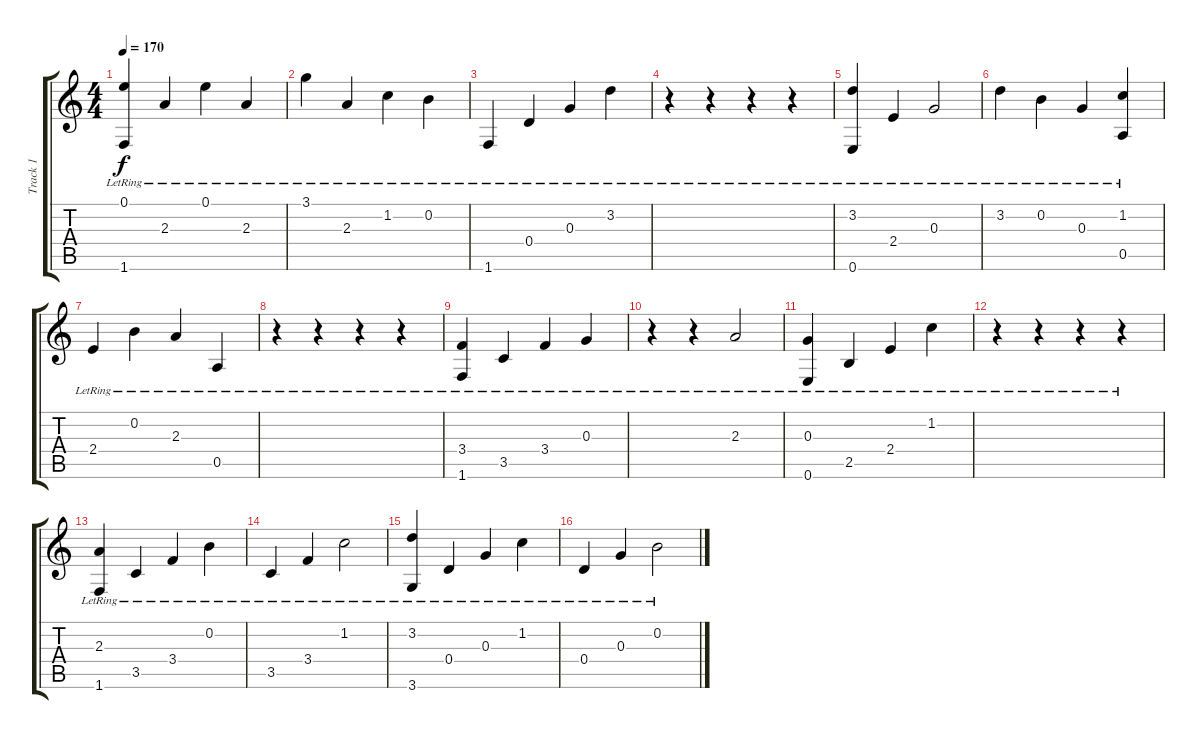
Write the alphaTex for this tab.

\track ("Track 1" "Track 1") {instrument acousticguitarsteel}
\staff {score tabs}
\tuning (E4 B3 G3 D3 A2 E2) {hide}
\ts (4 4)
\tempo 170
\clef g2
\ks c
(0.1{lr} 1.6{lr}).4{dy f} 2.3{lr}.4 0.1{lr}.4 2.3{lr}.4 |
3.1{lr}.4 2.3{lr}.4 1.2{lr}.4 0.2{lr}.4 |
1.6{lr}.4 0.4{lr}.4 0.3{lr}.4 3.2{lr}.4 |
r.4 r.4 r.4 r.4 |
(3.2{lr} 0.6{lr}).4 2.4{lr}.4 0.3{lr}.2 |
3.2{lr}.4 0.2{lr}.4 0.3{lr}.4 (1.2{lr} 0.5{lr}).4 |
2.4{lr}.4 0.2{lr}.4 2.3{lr}.4 0.5{lr}.4 |
r.4 r.4 r.4 r.4 |
(3.4{lr} 1.6{lr}).4 3.5{lr}.4 3.4{lr}.4 0.3{lr}.4 |
r.4 r.4 2.3{lr}.2 |
(0.3{lr} 0.6{lr}).4 2.5{lr}.4 2.4{lr}.4 1.2{lr}.4 |
r.4 r.4 r.4 r.4 |
(2.3{lr} 1.6{lr}).4 3.5{lr}.4 3.4{lr}.4 0.2{lr}.4 |
3.5{lr}.4 3.4{lr}.4 1.2{lr}.2 |
(3.2{lr} 3.6{lr}).4 0.4{lr}.4 0.3{lr}.4 1.2{lr}.4 |
0.4{lr}.4 0.3{lr}.4 0.2{lr}.2
